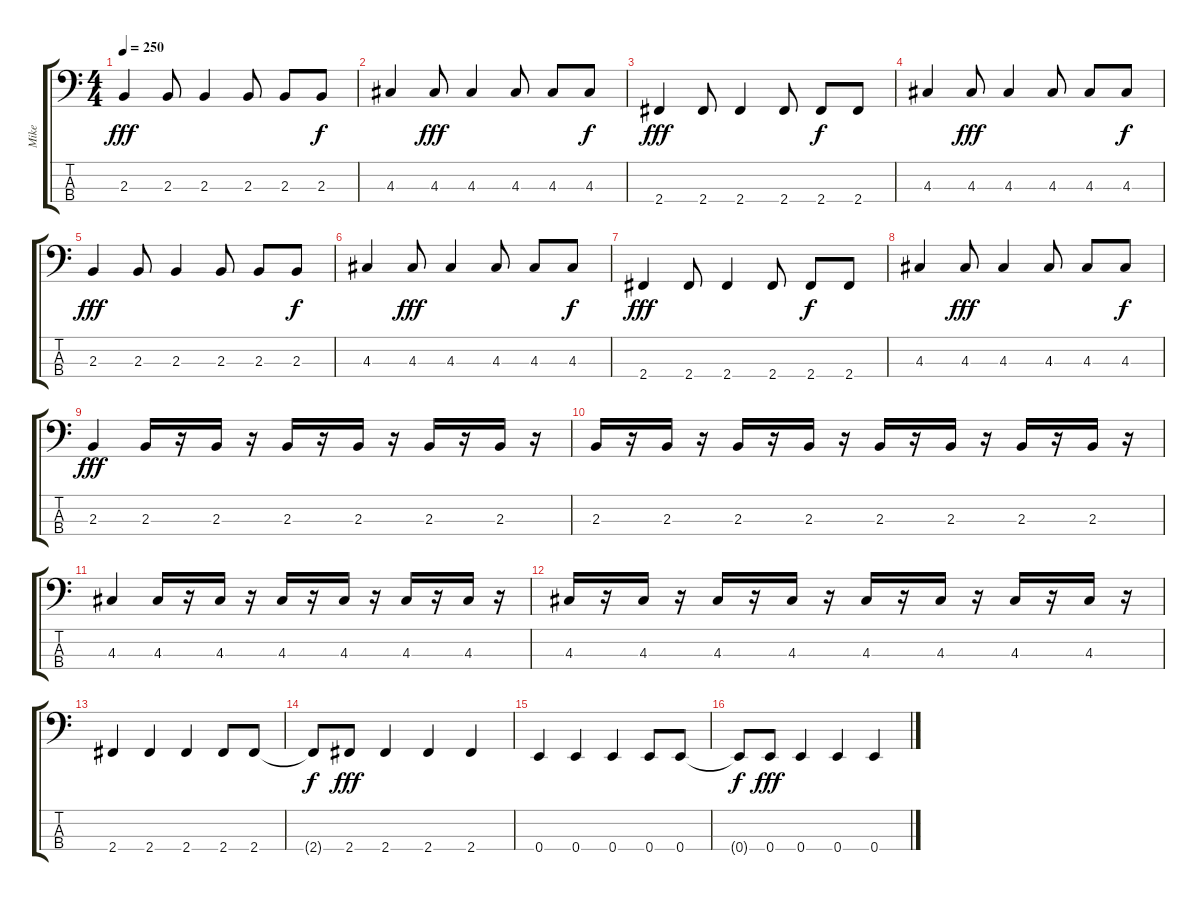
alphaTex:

\track ("Mike" "Mike") {instrument electricbasspick}
\staff {score tabs}
\tuning (G2 D2 A1 E1) {hide}
\ts (4 4)
\tempo 250
\clef f4
\ks c
2.3.4{dy fff} 2.3.8 2.3.4 2.3.8 2.3.8 2.3.8{dy f} |
4.3.4 4.3.8{dy fff} 4.3.4 4.3.8 4.3.8 4.3.8{dy f} |
2.4.4{dy fff} 2.4.8 2.4.4 2.4.8 2.4.8{dy f} 2.4.8 |
4.3.4 4.3.8{dy fff} 4.3.4 4.3.8 4.3.8 4.3.8{dy f} |
2.3.4{dy fff} 2.3.8 2.3.4 2.3.8 2.3.8 2.3.8{dy f} |
4.3.4 4.3.8{dy fff} 4.3.4 4.3.8 4.3.8 4.3.8{dy f} |
2.4.4{dy fff} 2.4.8 2.4.4 2.4.8 2.4.8{dy f} 2.4.8 |
4.3.4 4.3.8{dy fff} 4.3.4 4.3.8 4.3.8 4.3.8{dy f} |
2.3.4{dy fff} 2.3.16 r.16 2.3.16 r.16 2.3.16 r.16 2.3.16 r.16 2.3.16 r.16 2.3.16 r.16 |
2.3.16 r.16 2.3.16 r.16 2.3.16 r.16 2.3.16 r.16 2.3.16 r.16 2.3.16 r.16 2.3.16 r.16 2.3.16 r.16 |
4.3.4 4.3.16 r.16 4.3.16 r.16 4.3.16 r.16 4.3.16 r.16 4.3.16 r.16 4.3.16 r.16 |
4.3.16 r.16 4.3.16 r.16 4.3.16 r.16 4.3.16 r.16 4.3.16 r.16 4.3.16 r.16 4.3.16 r.16 4.3.16 r.16 |
2.4.4 2.4.4 2.4.4 2.4.8 2.4.8 |
2.4{t}.8{dy f} 2.4.8{dy fff} 2.4.4 2.4.4 2.4.4 |
0.4.4 0.4.4 0.4.4 0.4.8 0.4.8 |
0.4{t}.8{dy f} 0.4.8{dy fff} 0.4.4 0.4.4 0.4.4
